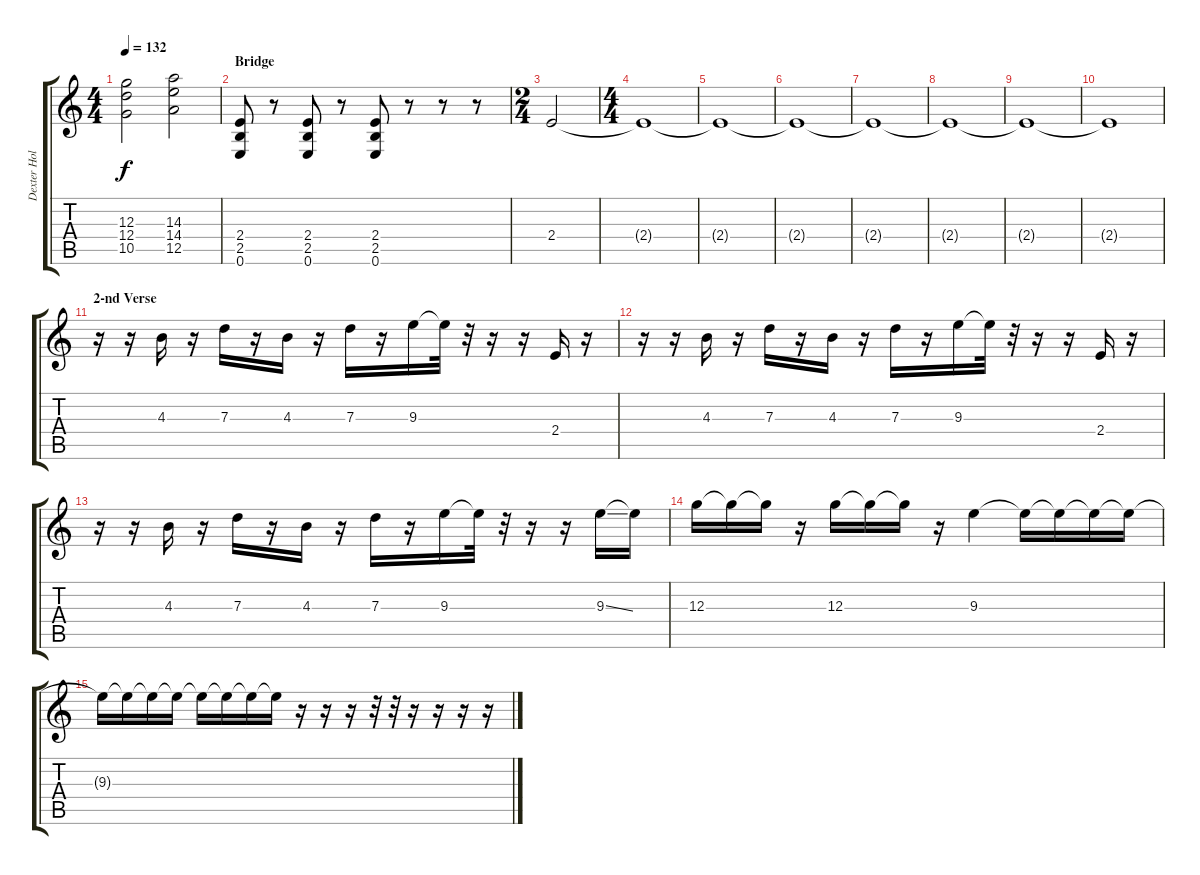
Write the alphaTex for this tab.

\track ("Dexter Holland (Guitar) Overdub" "Dexter Hol") {instrument distortionguitar}
\staff {score tabs}
\tuning (E4 B3 G3 D3 A2 E2) {hide}
\ts (4 4)
\tempo 132
\clef g2
\ks c
(12.3 12.4 10.5).2{dy f} (14.3 14.4 12.5).2 |
\section ("" "Bridge")
(2.4 2.5 0.6).8 r.8 (2.4 2.5 0.6).8 r.8 (2.4 2.5 0.6).8 r.8 r.8 r.8{volume 0} |
\ts (2 4)
2.4.2{volume 10 instrument lead5charang} |
\ts (4 4)
2.4{t}.1 |
2.4{t}.1 |
2.4{t}.1 |
2.4{t}.1 |
2.4{t}.1{volume 6} |
2.4{t}.1 |
2.4{t}.1{volume 0} |
\section ("" "2-nd Verse")
r.16{volume 10 instrument pizzicatostrings} r.16 4.3.16 r.16 7.3.16 r.16 4.3.16 r.16 7.3.16 r.16 9.3.16 9.3{t}.32 r.32 r.16 r.16 2.4.16 r.16 |
r.16 r.16 4.3.16 r.16 7.3.16 r.16 4.3.16 r.16 7.3.16 r.16 9.3.16 9.3{t}.32 r.32 r.16 r.16 2.4.16 r.16 |
r.16 r.16 4.3.16 r.16 7.3.16 r.16 4.3.16 r.16 7.3.16 r.16 9.3.16 9.3{t}.32 r.32 r.16 r.16 9.3{ss}.16 9.3{t}.16 |
12.3.16 12.3{t}.16 12.3{t}.16 r.16 12.3.16 12.3{t}.16 12.3{t}.16 r.16 9.3.4 9.3{t}.16 9.3{t}.16 9.3{t}.16 9.3{t}.16 |
9.3{t}.16{volume 0} 9.3{t}.16 9.3{t}.16 9.3{t}.16 9.3{t}.16 9.3{t}.16 9.3{t}.16 9.3{t}.16 r.16 r.16 r.16 r.32 r.32 r.16 r.16 r.16 r.16
